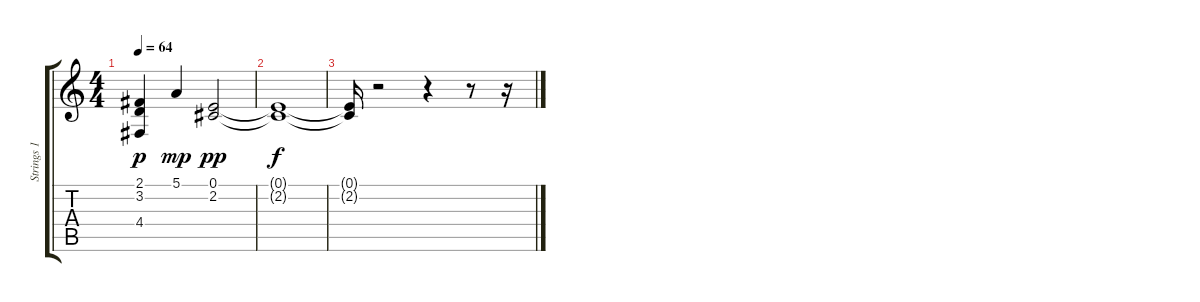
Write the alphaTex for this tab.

\track ("Strings 1" "Strings 1") {instrument stringensemble2}
\staff {score tabs}
\tuning (E4 B3 G3 D3 A2 E2) {hide}
\ts (4 4)
\tempo 64
\clef g2
\ks c
(2.1 3.2 4.4).4{dy p} 5.1.4{dy mp} (0.1 2.2).2{dy pp} |
(0.1{t} 2.2{t}).1{dy f} |
(0.1{t} 2.2{t}).16 r.2 r.4 r.8 r.16
